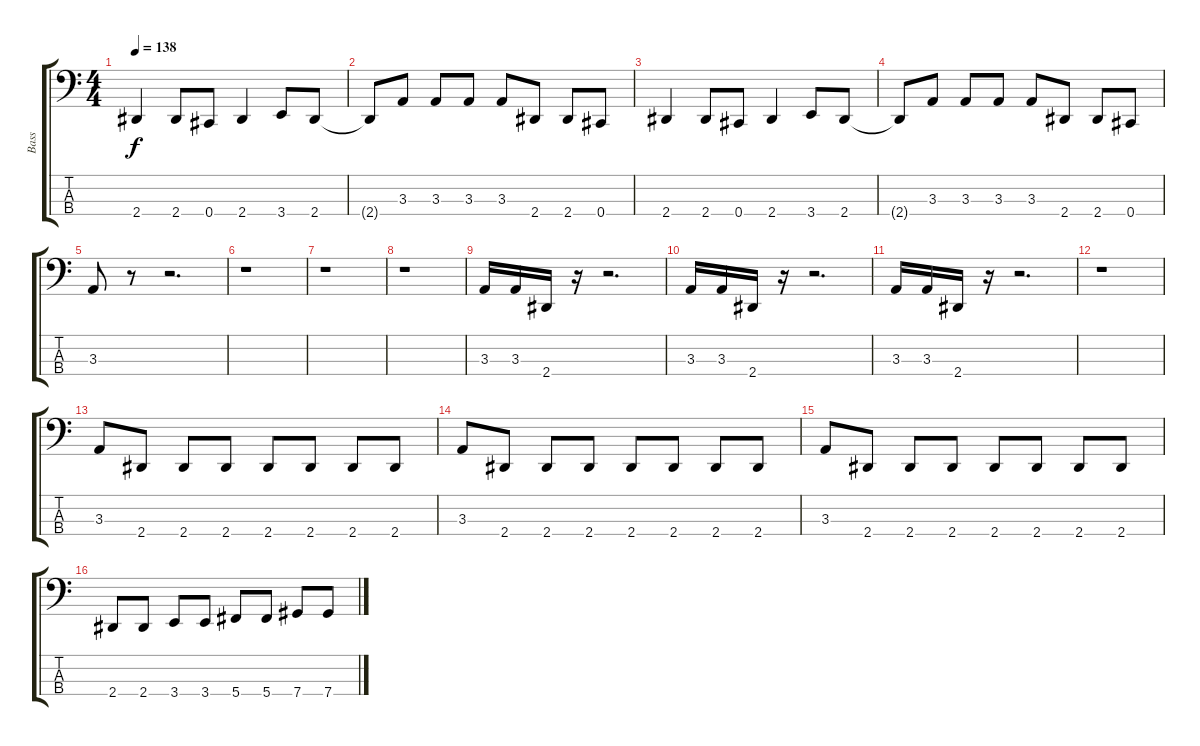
\track ("Bass" "Bass") {instrument electricbasspick}
\staff {score tabs}
\tuning (E2 B1 Gb1 Db1) {hide}
\ts (4 4)
\tempo 138
\clef f4
\ks c
2.4.4{dy f} 2.4.8 0.4.8 2.4.4 3.4.8 2.4.8 |
2.4{t}.8 3.3.8 3.3.8 3.3.8 3.3.8 2.4.8 2.4.8 0.4.8 |
2.4.4 2.4.8 0.4.8 2.4.4 3.4.8 2.4.8 |
2.4{t}.8 3.3.8 3.3.8 3.3.8 3.3.8 2.4.8 2.4.8 0.4.8 |
3.3.8 r.8 r.2{d} |
r.1 |
r.1 |
r.1 |
3.3.16 3.3.16 2.4.16 r.16 r.2{d} |
3.3.16 3.3.16 2.4.16 r.16 r.2{d} |
3.3.16 3.3.16 2.4.16 r.16 r.2{d} |
r.1 |
3.3.8 2.4.8 2.4.8 2.4.8 2.4.8 2.4.8 2.4.8 2.4.8 |
3.3.8 2.4.8 2.4.8 2.4.8 2.4.8 2.4.8 2.4.8 2.4.8 |
3.3.8 2.4.8 2.4.8 2.4.8 2.4.8 2.4.8 2.4.8 2.4.8 |
2.4.8 2.4.8 3.4.8 3.4.8 5.4.8 5.4.8 7.4.8 7.4.8
